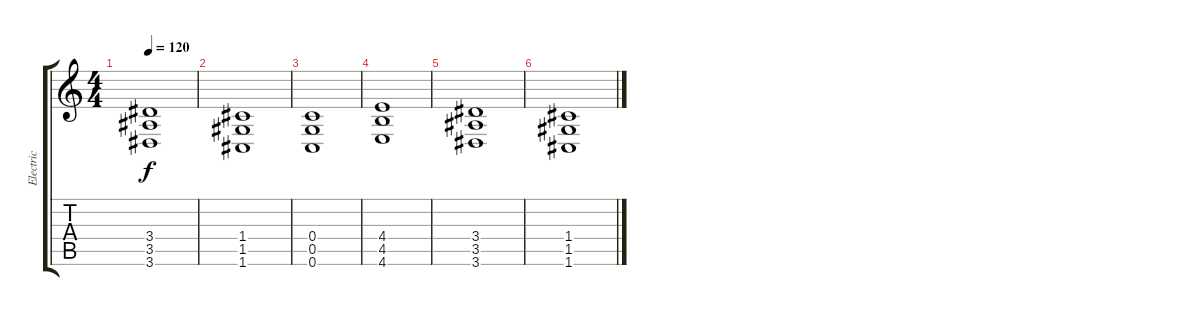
\track ("Electric" "Electric") {instrument distortionguitar}
\staff {score tabs}
\tuning (D4 A3 F3 C3 G2 C2) {hide}
\ts (4 4)
\tempo 120
\clef g2
\ks c
(3.4 3.5 3.6).1{dy f} |
(1.4 1.5 1.6).1 |
(0.4 0.5 0.6).1 |
(4.4 4.5 4.6).1 |
(3.4 3.5 3.6).1 |
(1.4 1.5 1.6).1
